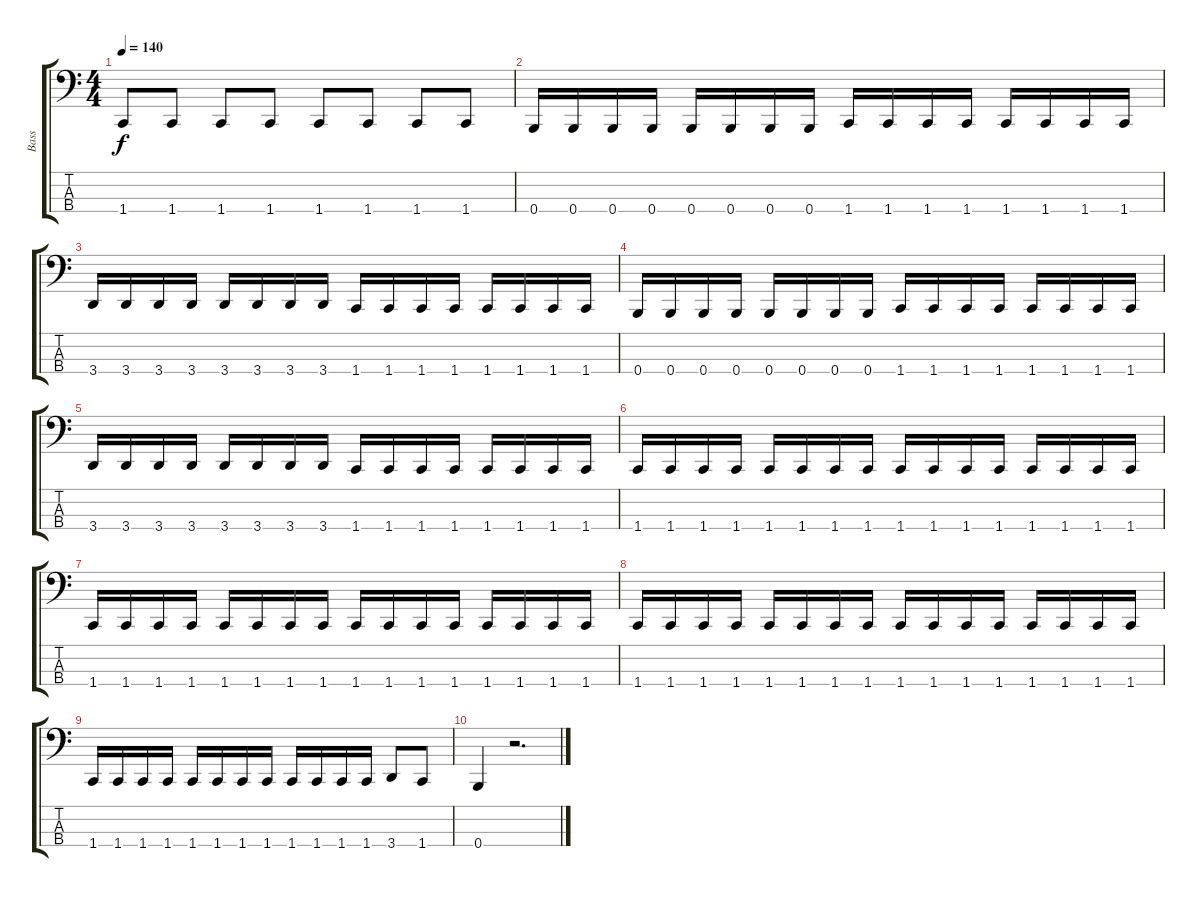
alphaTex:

\track ("Bass " "Bass ") {instrument electricbasspick}
\staff {score tabs}
\tuning (D2 A1 E1 B0) {hide}
\ts (4 4)
\tempo 140
\clef f4
\ks c
1.4.8{dy f} 1.4.8 1.4.8 1.4.8 1.4.8 1.4.8 1.4.8 1.4.8 |
0.4.16 0.4.16 0.4.16 0.4.16 0.4.16 0.4.16 0.4.16 0.4.16 1.4.16 1.4.16 1.4.16 1.4.16 1.4.16 1.4.16 1.4.16 1.4.16 |
3.4.16 3.4.16 3.4.16 3.4.16 3.4.16 3.4.16 3.4.16 3.4.16 1.4.16 1.4.16 1.4.16 1.4.16 1.4.16 1.4.16 1.4.16 1.4.16 |
0.4.16 0.4.16 0.4.16 0.4.16 0.4.16 0.4.16 0.4.16 0.4.16 1.4.16 1.4.16 1.4.16 1.4.16 1.4.16 1.4.16 1.4.16 1.4.16 |
3.4.16 3.4.16 3.4.16 3.4.16 3.4.16 3.4.16 3.4.16 3.4.16 1.4.16 1.4.16 1.4.16 1.4.16 1.4.16 1.4.16 1.4.16 1.4.16 |
1.4.16 1.4.16 1.4.16 1.4.16 1.4.16 1.4.16 1.4.16 1.4.16 1.4.16 1.4.16 1.4.16 1.4.16 1.4.16 1.4.16 1.4.16 1.4.16 |
1.4.16 1.4.16 1.4.16 1.4.16 1.4.16 1.4.16 1.4.16 1.4.16 1.4.16 1.4.16 1.4.16 1.4.16 1.4.16 1.4.16 1.4.16 1.4.16 |
1.4.16 1.4.16 1.4.16 1.4.16 1.4.16 1.4.16 1.4.16 1.4.16 1.4.16 1.4.16 1.4.16 1.4.16 1.4.16 1.4.16 1.4.16 1.4.16 |
1.4.16 1.4.16 1.4.16 1.4.16 1.4.16 1.4.16 1.4.16 1.4.16 1.4.16 1.4.16 1.4.16 1.4.16 3.4.8 1.4.8 |
0.4.4 r.2{d}
